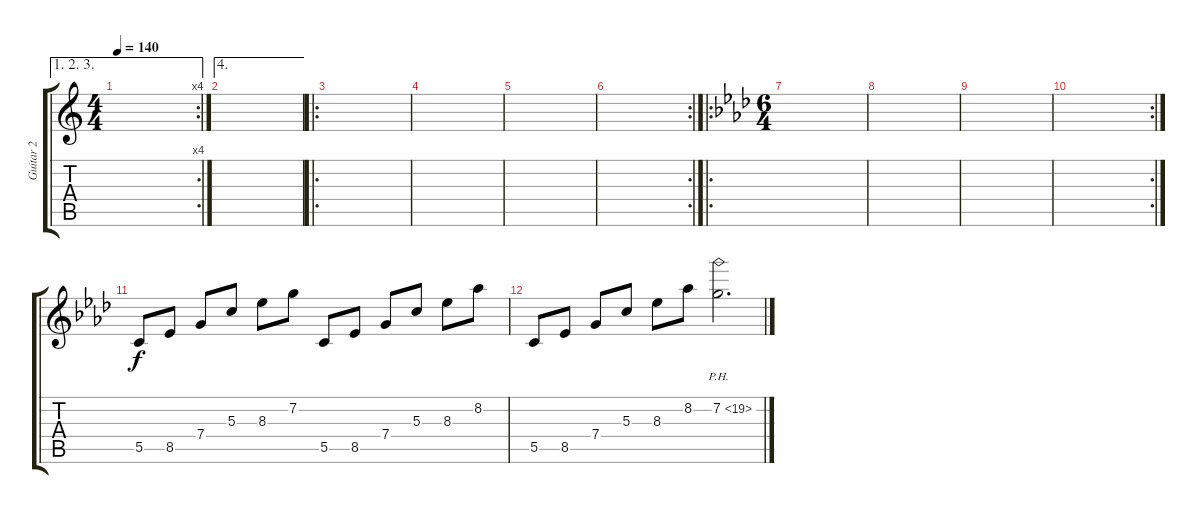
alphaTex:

\track ("Guitar 2" "Guitar 2") {instrument overdrivenguitar}
\staff {score tabs}
\tuning (E4 C4 G3 C3 G2 C2) {hide}
\ae (1 2 3)
\rc 4
\ts (4 4)
\tempo 140
\clef g2
\ks c
|
\ae 4
|
\ro
|
|
|
\rc 2
|
\ro
\ts (6 4)
\ks ab
|
|
|
\rc 2
|
5.5.8 8.5.8 7.4.8 5.3.8 8.3.8 7.2.8 5.5.8 8.5.8 7.4.8 5.3.8 8.3.8 8.2.8 |
5.5.8 8.5.8 7.4.8 5.3.8 8.3.8 8.2.8 7.2{ph 12}.2{d}
